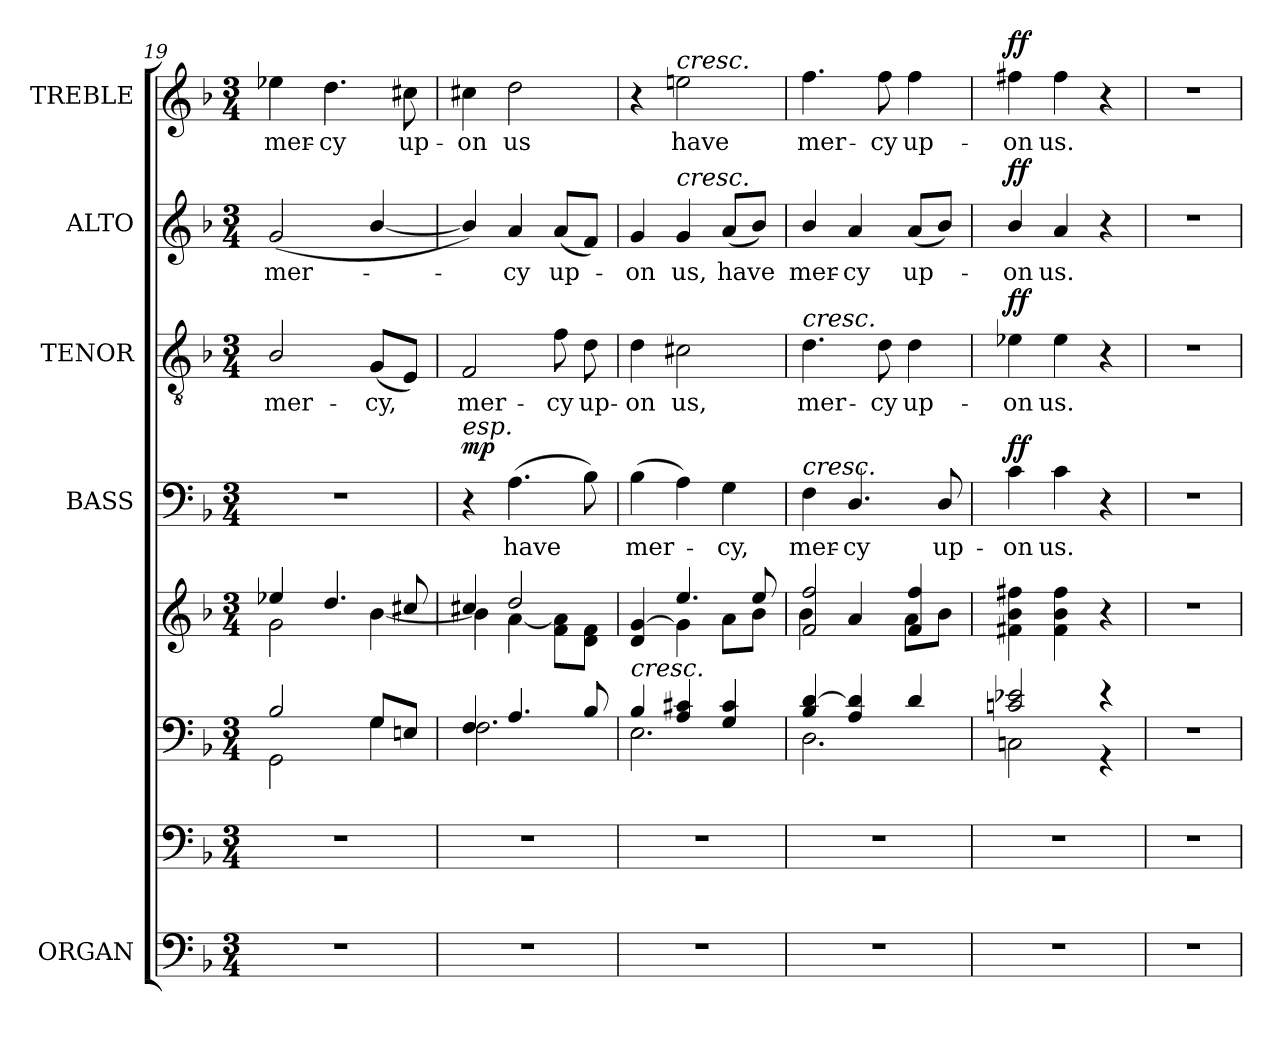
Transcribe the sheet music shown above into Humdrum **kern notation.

**kern	**kern	**kern	**kern	**kern	**text	**dynam	**kern	**text	**dynam	**kern	**text	**dynam	**kern	**text	**dynam
*part5	*part5	*part5	*part5	*part4	*part4	*part4	*part3	*part3	*part3	*part2	*part2	*part2	*part1	*part1	*part1
*staff8	*staff7	*staff6	*staff5	*staff4	*staff4	*staff4	*staff3	*staff3	*staff3	*staff2	*staff2	*staff2	*staff1	*staff1	*staff1
*I"ORGAN	*	*	*	*I"BASS	*	*	*I"TENOR	*	*	*I"ALTO	*	*	*I"TREBLE	*	*
*I'Org.	*	*	*	*I'B.	*	*	*I'T.	*	*	*I'A.	*	*	*	*	*
!!LO:LB:g=z
*clefF4	*clefF4	*clefF4	*clefG2	*clefF4	*	*	*clefGv2	*	*	*clefG2	*	*	*clefG2	*	*
*	*	*	*	*	*	*	*ITrd7c12	*	*	*	*	*	*	*	*
*k[b-]	*k[b-]	*k[b-]	*k[b-]	*k[b-]	*	*	*k[b-]	*	*	*k[b-]	*	*	*k[b-]	*	*
*F:	*F:	*F:	*F:	*F:	*	*	*F:	*	*	*F:	*	*	*F:	*	*
*M3/4	*M3/4	*M3/4	*M3/4	*M3/4	*	*	*M3/4	*	*	*M3/4	*	*	*M3/4	*	*
=19	=19	=19	=19	=19	=19	=19	=19	=19	=19	=19	=19	=19	=19	=19	=19
!LO:N:vis=1	!LO:N:vis=1	!	!	!LO:N:vis=1	!	!	!	!	!	!	!	!	!	!	!
*	*	*^	*^	*	*	*	*	*	*	*	*	*	*	*	*
!	!	!	!	!	!	!	!	!	!	!LO:LY:b:color=#000000	!	!	!	!	!	!	!
!	!	!	!	!	!	!	!	!	!	!	!	!	!LO:LY:b:color=#000000	!	!	!	!
!	!	!	!	!	!	!	!	!	!	!	!	!	!	!	!	!LO:LY:b:color=#000000	!
2.r	2.r	2B-i/	2GGi\	4ee-Xi/	2gi\	2.r	.	.	2BB-i/	mer-	.	(2gi/	mer-	.	4ee-Xi\	mer-	.
!	!	!	!	!	!	!	!	!	!	!	!	!	!	!	!	!LO:LY:b:color=#000000	!
.	.	.	.	4.ddi/	.	.	.	.	.	.	.	.	.	.	4.ddi\	-cy	.
!	!	!	!	!	!	!	!	!	!	!LO:LY:b:color=#000000	!	!	!	!	!	!	!
.	.	8Gi/L	4Gi\	.	[4b-i\	.	.	.	(8GGi/L	-cy,	.	[4b-i/	.	.	.	.	.
!	!	!	!	!	!	!	!	!	!	!	!	!	!	!	!	!LO:LY:b:color=#000000	!
.	.	8Eni/J	.	8cc#Xi/	.	.	.	.	8EEi/J)	.	.	.	.	.	8cc#Xi\	up-	.
=20	=20	=20	=20	=20	=20	=20	=20	=20	=20	=20	=20	=20	=20	=20	=20	=20	=20
!LO:N:vis=1	!LO:N:vis=1	!	!	!	!	!	!	!	!	!	!	!	!	!	!	!	!
!	!	!	!	!	!	!	!	!	!	!LO:LY:b:color=#000000	!	!	!	!	!	!	!
!	!	!	!	!	!	!LO:TX:a:i:t=esp.	!	!	!	!	!	!	!	!	!	!	!
!	!	!	!	!	!	!	!	!	!	!	!	!	!	!	!	!LO:LY:b:color=#000000	!
2.r	2.r	4Fi/	2.Fi\	4cc#Xi/	4b-i\]	4r	.	mp	2FFi/	mer-	.	4b-i/])	.	.	4cc#Xi\	-on	.
!	!	!	!	!	!	!	!LO:LY:b:color=#000000	!	!	!	!	!	!	!	!	!	!
!	!	!	!	!	!	!	!	!	!	!	!	!	!LO:LY:b:color=#000000	!	!	!	!
!	!	!	!	!	!	!	!	!	!	!	!	!	!	!	!	!LO:LY:b:color=#000000	!
.	.	4.Ai/	.	2ddi/	[4ai\	(4.Ai\	have	.	.	.	.	4ai/	-cy	.	2ddi\	us	.
!	!	!	!	!	!	!	!	!	!	!LO:LY:b:color=#000000	!	!	!	!	!	!	!
!	!	!	!	!	!	!	!	!	!	!	!	!	!LO:LY:b:color=#000000	!	!	!	!
.	.	.	.	.	8fi\ 8ai]L	.	.	.	8Fi\	-cy	.	(8ai/L	up-	.	.	.	.
!	!	!	!	!	!	!	!	!	!	!LO:LY:b:color=#000000	!	!	!	!	!	!	!
.	.	8B-i/	.	.	8di\ 8fiJ	8B-i\)	.	.	8Di\	up-	.	8fi/J)	.	.	.	.	.
=21	=21	=21	=21	=21	=21	=21	=21	=21	=21	=21	=21	=21	=21	=21	=21	=21	=21
!LO:N:vis=1	!LO:N:vis=1	!	!	!	!	!	!	!	!	!	!	!	!	!	!	!	!
!	!	!	!	!	!	!	!LO:LY:b:color=#000000	!	!	!	!	!	!	!	!	!	!
!	!	!	!	!	!	!	!	!	!	!LO:LY:b:color=#000000	!	!	!	!	!	!	!
!	!	!LO:TX:a:i:t=cresc.	!	!	!	!	!	!	!	!	!	!	!	!	!	!	!
!	!	!	!	!	!	!	!	!	!	!	!	!	!LO:LY:b:color=#000000	!	!	!	!
2.r	2.r	4B-i/	2.Ei\	4di/ [4gi	4ryy	(4B-i\	mer-	.	4Di\	-on	.	4gi/	-on	.	4r	.	.
!	!	!	!	!	!	!	!	!	!	!LO:LY:b:color=#000000	!	!	!	!	!	!	!
!	!	!	!	!	!	!	!	!	!	!	!	!	!LO:LY:b:color=#000000	!	!	!	!
!	!	!	!	!	!	!	!	!	!	!	!	!	!	!	!LO:TX:a:i:t=cresc.	!	!
!	!	!	!	!	!	!	!	!	!	!	!	!LO:TX:a:i:t=cresc.	!	!	!	!	!
!	!	!	!	!	!	!	!	!	!	!	!	!	!	!	!	!LO:LY:b:color=#000000	!
.	.	4Ai/ 4c#Xi	.	4.eei/	4gi\]	4Ai\)	.	.	2C#Xi\	us,	.	4gi/	us,	.	2eeni\	have	.
!	!	!	!	!	!	!	!LO:LY:b:color=#000000	!	!	!	!	!	!	!	!	!	!
!	!	!	!	!	!	!	!	!	!	!	!	!	!LO:LY:b:color=#000000	!	!	!	!
.	.	4Gi/ 4c#i	.	.	8ai\L	4Gi\	-cy,	.	.	.	.	(8ai/L	have	.	.	.	.
.	.	.	.	8eei/	8b-i\J	.	.	.	.	.	.	8b-i/J)	.	.	.	.	.
=22	=22	=22	=22	=22	=22	=22	=22	=22	=22	=22	=22	=22	=22	=22	=22	=22	=22
!LO:N:vis=1	!LO:N:vis=1	!	!	!	!	!	!	!	!	!	!	!	!	!	!	!	!
!	!	!	!	!	!	!	!LO:LY:b:color=#000000	!	!	!	!	!	!	!	!	!	!
!	!	!	!	!	!	!	!	!	!	!LO:LY:b:color=#000000	!	!	!	!	!	!	!
!	!	!	!	!	!	!	!	!	!	!	!	!	!LO:LY:b:color=#000000	!	!	!	!
!	!	!	!	!	!	!	!	!	!LO:TX:a:i:t=cresc.	!	!	!	!	!	!	!	!
!	!	!	!	!	!	!LO:TX:a:i:t=cresc.	!	!	!	!	!	!	!	!	!	!	!
!	!	!	!	!	!	!	!	!	!	!	!	!	!	!	!	!LO:LY:b:color=#000000	!
2.r	2.r	4B-i/ [4di	2.Di\	2fi/ 2ffi	4b-i\	4Fi\	mer-	.	4.Di\	mer-	.	4b-i/	mer-	.	4.ffi\	mer-	.
!	!	!	!	!	!	!	!LO:LY:b:color=#000000	!	!	!	!	!	!	!	!	!	!
!	!	!	!	!	!	!	!	!	!	!	!	!	!LO:LY:b:color=#000000	!	!	!	!
.	.	4Ai/ 4di]	.	.	4ai/	4.Di/	-cy	.	.	.	.	4ai/	-cy	.	.	.	.
!	!	!	!	!	!	!	!	!	!	!LO:LY:b:color=#000000	!	!	!	!	!	!	!
!	!	!	!	!	!	!	!	!	!	!	!	!	!	!	!	!LO:LY:b:color=#000000	!
.	.	.	.	.	.	.	.	.	8Di\	-cy	.	.	.	.	8ffi\	-cy	.
!	!	!	!	!	!	!	!	!	!	!LO:LY:b:color=#000000	!	!	!	!	!	!	!
!	!	!	!	!	!	!	!	!	!	!	!	!	!LO:LY:b:color=#000000	!	!	!	!
!	!	!	!	!	!	!	!	!	!	!	!	!	!	!	!	!LO:LY:b:color=#000000	!
.	.	4di/	.	4fi/ 4ffi	8ai\L	.	.	.	4Di\	up-	.	(8ai/L	up-	.	4ffi\	up-	.
!	!	!	!	!	!	!	!LO:LY:b:color=#000000	!	!	!	!	!	!	!	!	!	!
.	.	.	.	.	8b-i\J	8Di/	up-	.	.	.	.	8b-i/J)	.	.	.	.	.
=23	=23	=23	=23	=23	=23	=23	=23	=23	=23	=23	=23	=23	=23	=23	=23	=23	=23
!LO:N:vis=1	!LO:N:vis=1	!	!	!	!	!	!	!	!	!	!	!	!	!	!	!	!
*	*	*	*	*v	*v	*	*	*	*	*	*	*	*	*	*	*	*
*	*	*	*	*^	*	*	*	*	*	*	*	*	*	*	*	*
!	!	!	!	!	!	!	!LO:LY:b:color=#000000	!	!	!	!	!	!	!	!	!	!
*	*	*	*	*v	*v	*	*	*	*	*	*	*	*	*	*	*	*
*	*	*	*	*^	*	*	*	*	*	*	*	*	*	*	*	*
!	!	!	!	!	!	!	!	!	!	!LO:LY:b:color=#000000	!	!	!	!	!	!	!
*	*	*	*	*v	*v	*	*	*	*	*	*	*	*	*	*	*	*
*	*	*	*	*^	*	*	*	*	*	*	*	*	*	*	*	*
!	!	!	!	!	!	!	!	!	!	!	!	!	!LO:LY:b:color=#000000	!	!	!	!
*	*	*	*	*v	*v	*	*	*	*	*	*	*	*	*	*	*	*
*	*	*	*	*^	*	*	*	*	*	*	*	*	*	*	*	*
!	!	!	!	!	!	!	!	!	!	!	!	!	!	!	!	!LO:LY:b:color=#000000	!
*	*	*	*	*v	*v	*	*	*	*	*	*	*	*	*	*	*	*
2.r	2.r	2cni/ 2e-Xi	2Cni\	4f#Xi\ 4b-i 4ff#Xi	4ci\	-on	ff	4E-Xi\	-on	ff	4b-i/	-on	ff	4ff#Xi\	-on	ff
!	!	!	!	!	!	!LO:LY:b:color=#000000	!	!	!	!	!	!	!	!	!	!
!	!	!	!	!	!	!	!	!	!LO:LY:b:color=#000000	!	!	!	!	!	!	!
!	!	!	!	!	!	!	!	!	!	!	!	!LO:LY:b:color=#000000	!	!	!	!
!	!	!	!	!	!	!	!	!	!	!	!	!	!	!	!LO:LY:b:color=#000000	!
.	.	.	.	4f#i\ 4b-i 4ff#i	4ci\	us.	.	4E-i\	us.	.	4ai/	us.	.	4ff#i\	us.	.
.	.	4r	4r	4r	4r	.	.	4r	.	.	4r	.	.	4r	.	.
=24	=24	=24	=24	=24	=24	=24	=24	=24	=24	=24	=24	=24	=24	=24	=24	=24
!LO:N:vis=1	!LO:N:vis=1	!LO:N:vis=1	!	!LO:N:vis=1	!LO:N:vis=1	!	!	!LO:N:vis=1	!	!	!LO:N:vis=1	!	!	!LO:N:vis=1	!	!
*	*	*v	*v	*	*	*	*	*	*	*	*	*	*	*	*	*
2.r	2.r	2.r	2.r	2.r	.	.	2.r	.	.	2.r	.	.	2.r	.	.
=	=	=	=	=	=	=	=	=	=	=	=	=	=	=	=
*-	*-	*-	*-	*-	*-	*-	*-	*-	*-	*-	*-	*-	*-	*-	*-
